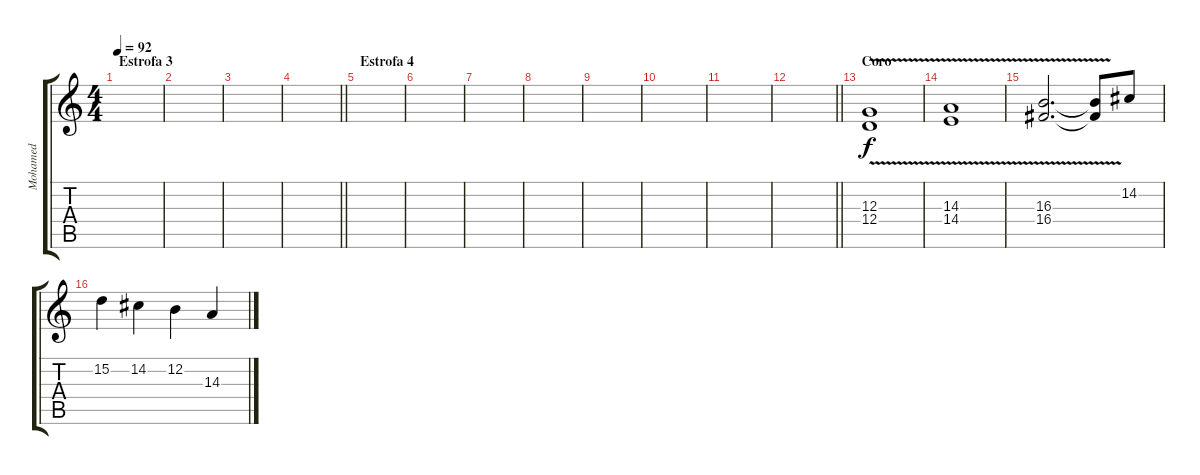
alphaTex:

\track ("Mohamed" "Mohamed") {instrument violin}
\staff {score tabs}
\tuning (E4 B3 G3 D3 A2 E2) {hide}
\ts (4 4)
\section ("" "Estrofa 3")
\tempo 92
\clef g2
\ks c
|
|
|
\barLineRight lightlight
|
\section ("" "Estrofa 4")
|
|
|
|
|
|
|
\barLineRight lightlight
|
\section ("" "Coro")
(12.3 12.4{v}).1{volume 9} |
(14.3 14.4{v}).1 |
(16.3{v} 16.4).2{d} (16.3{t} 16.4{t}).8 14.2.8{volume 13} |
15.2.4 14.2.4 12.2.4 14.3.4
